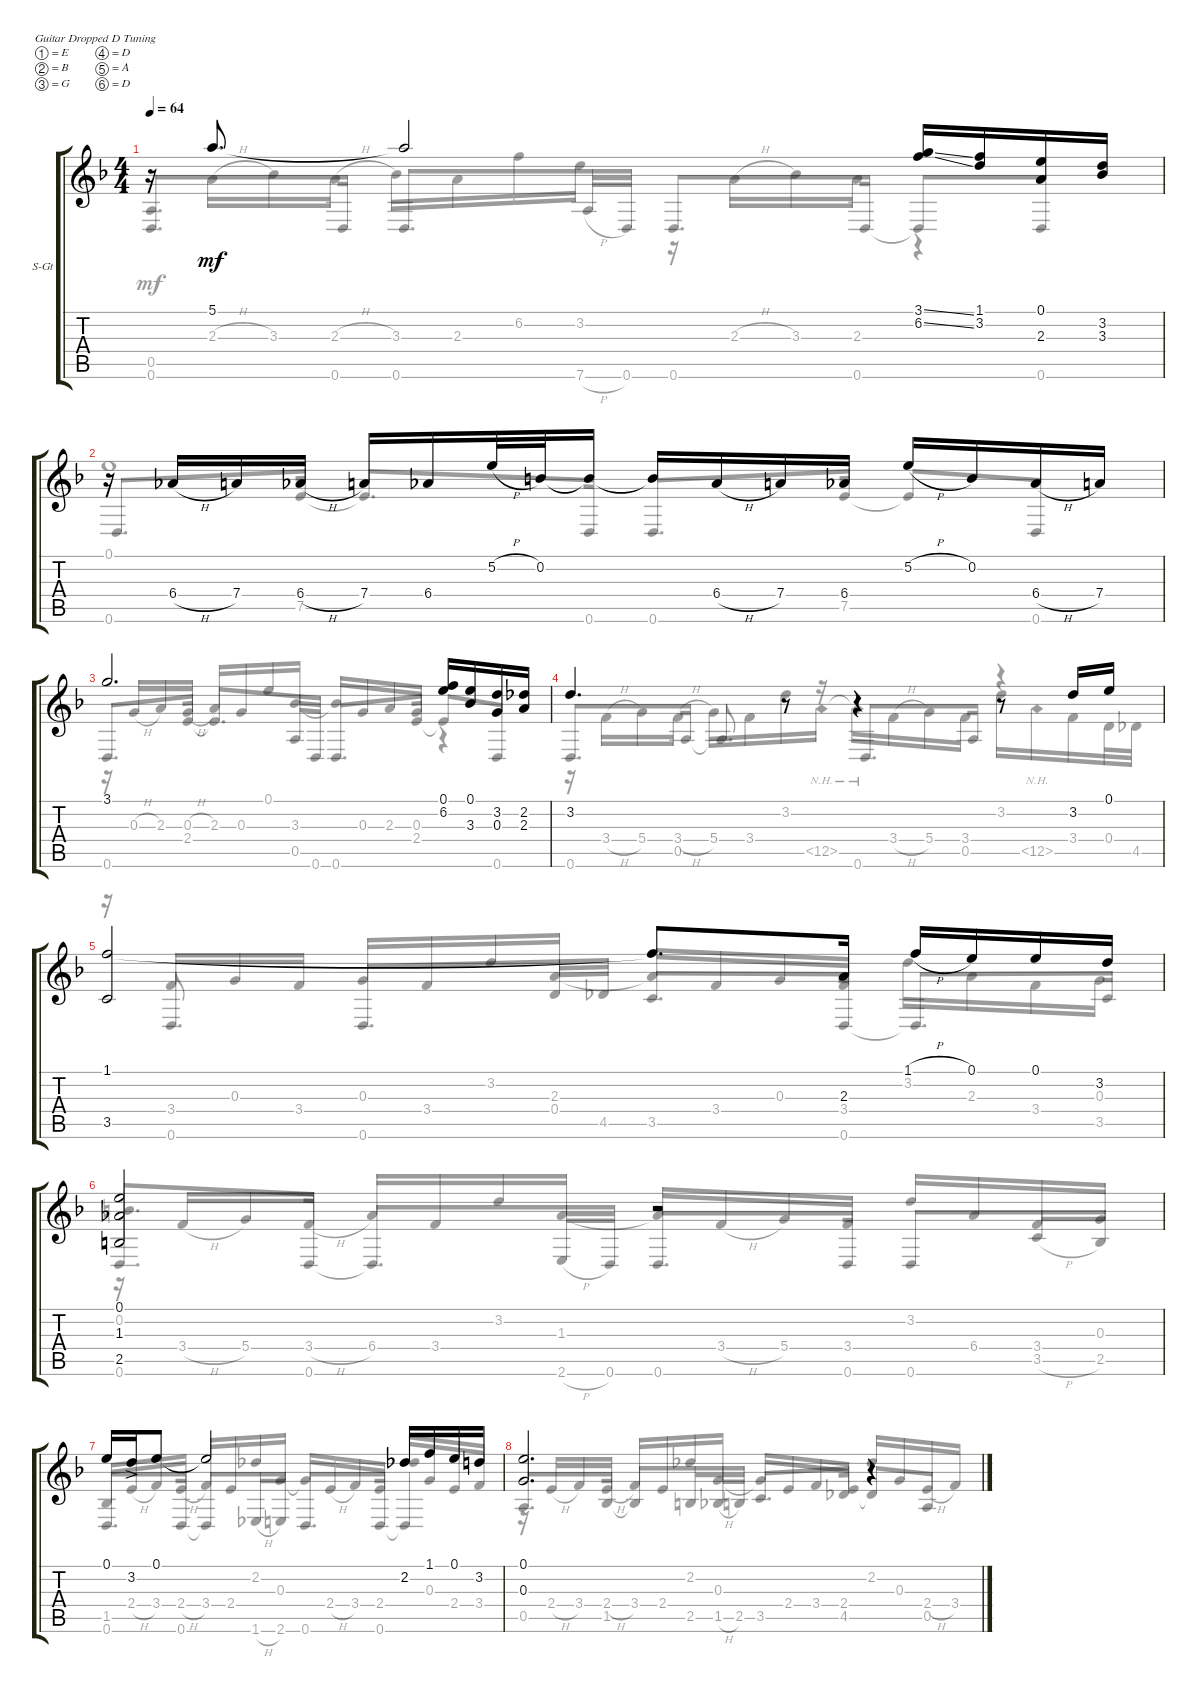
\defaultSystemsLayout 4
\bracketExtendMode groupsimilarinstruments
\firstSystemTrackNameOrientation horizontal
\otherSystemsTrackNameOrientation horizontal
\track ("Steel Guitar" "S-Gt") {instrument acousticguitarsteel}
\staff {score tabs}
\tuning (E4 B3 G3 D3 A2 D2)
\voice
\ts (4 4)
\tempo 64
\clef g2
\ks f
r.16{dy mf} 5.1.8{d} 5.1{t}.2 (3.1{ss} 6.2{ss}).16 (1.1 3.2).16 (0.1 2.3).16 (3.2 3.3).16 |
r.16 6.4{h}.16 7.4.16 6.4{h}.16 7.4.16 6.4.16 5.2{h}.32 0.2.32 0.2{t}.16 0.2{t}.16 6.4{h}.16 7.4.16 6.4.16 5.2{h}.16 0.2.16 6.4{h}.16 7.4.16 |
3.1.2{d} (0.1 6.2).16 (3.3 0.1).16 (3.2 0.3).16 (2.2 2.3).16 |
3.2.4{d} r.8 r.4 r.8 3.2.16 0.1.16 |
(1.1 3.5).2 1.1{t}.8{d} 2.3.16 1.1{h}.16 0.1.16 0.1.16 3.2.16 |
(0.1 1.3 2.5).2 r.2 |
0.1.16 3.2{ac}.16 0.1.8 0.1{t}.2 2.2.16 1.1.16 0.1.16 3.2.16 |
(0.1 0.3).2{d} r.4
\voice
\clef g2
\ottava regular
\simile none
\ks f
(0.5 0.6).8{d dy mf beam invert} 0.6.16 0.6.8{d beam invert} 7.6{h}.32 0.6.32 0.6.8{d beam invert} 0.6.16 0.6{t}.8{beam invert} 0.6.8 |
0.6.8{d beam invert} 7.5.16 7.5{t}.8{d beam invert} 0.6.16 0.6.8{d beam invert} 7.5.16 7.5{t}.8{beam invert} 0.6.8 |
0.6.8{d beam invert} 2.4.16 2.4{t}.8{d beam invert} 0.5.32 0.6.32 0.6.8{d beam invert} 2.4.16 2.4{t}.8{beam invert} 0.6.8 |
0.6.8{d beam invert} 0.5.16 0.5{t}.8{d beam invert} r.16{beam invert} 0.6.8{d beam invert} 0.5.16 r.4{beam invert} |
r.16 0.6.8{d beam invert} 0.6.8{d beam invert} 0.4.32 4.5.32 3.5.8{d beam invert} 0.6.16 0.6{t}.8{d beam invert} 3.5.16 |
(0.2 0.6).8{d beam invert} 0.6.16 0.6{t}.8{d beam invert} 2.6{h}.32 0.6.32 0.6.8{d beam invert} 0.6.16 0.6.8{beam invert} 3.5{h}.16 2.5.16 |
0.6.8{d beam invert} 0.6.16 0.6{t}.8{beam invert} 1.6{h}.16 2.6.16 0.6.8{d beam invert} 0.6.16 0.6{t}.4{beam invert} |
0.5.8{d beam invert} 1.5.16 1.5{t}.8{beam invert} 2.5.16 1.5{h}.32 2.5.32 3.5.8{d beam invert} 4.5.16 4.5{t}.8{beam invert} 0.5.8
\voice
\clef g2
\ottava regular
\simile none
\ks f
r.16{dy mf} 2.3{h}.16 3.3.16 2.3{h}.16 3.3.16 2.3.16 6.2.16 3.2.16 r.16 2.3{h}.16 3.3.16 2.3.16 r.4 |
0.1.1 |
r.16{beam invert} 0.3{h}.16{beam invert} 2.3.16 0.3{h}.16 2.3.16{beam invert} 0.3.16 0.1.16 3.3.16 3.3{t}.16{beam invert} 0.3.16 2.3.16 0.3.16 r.4{beam invert} |
r.16 3.4{h}.16 5.4.16 3.4{h}.16 5.4.16 3.4.16 3.2.16 12.5{nh}.16 12.5{nh t}.16 3.4{h}.16 5.4.16 3.4.16 3.2.16 12.5{nh}.16 3.4.16 0.4.32 4.5.32 |
r.16 3.4.16{beam invert} 0.3.16 3.4.16 0.3.16{beam invert} 3.4.16 3.2.16 2.3.16 2.3{t}.16{beam invert} 3.4.16 0.3.16 3.4.16 3.2.16 2.3.16 3.4.16 0.3.16 |
r.16 3.4{h}.16{beam invert} 5.4.16 3.4{h}.16 6.4.16{beam invert} 3.4.16 3.2.16 1.3.16 1.3{t}.16{beam invert} 3.4{h}.16 5.4.16 3.4.16 3.2.16{beam invert} 6.4.16 3.4.16 0.3.16 |
1.5.16{beam invert} 2.4{h}.16 3.4.16 2.4{h}.16 3.4.16{beam invert} 2.4.16 2.2.16 0.3.16 0.3{t}.16{beam invert} 2.4{h}.16 3.4.16 2.4.16 2.2.16{beam invert} 0.3.16 2.4.16 3.4.16 |
r.16{beam invert} 2.4{h}.16{beam invert} 3.4.16 2.4{h}.16 3.4.16{beam invert} 2.4.16 2.2.16 0.3.16 0.3{t}.16{beam invert} 2.4.16 3.4.16 2.4.16 2.2.16{beam invert} 0.3.16 2.4{h}.16 3.4.16
